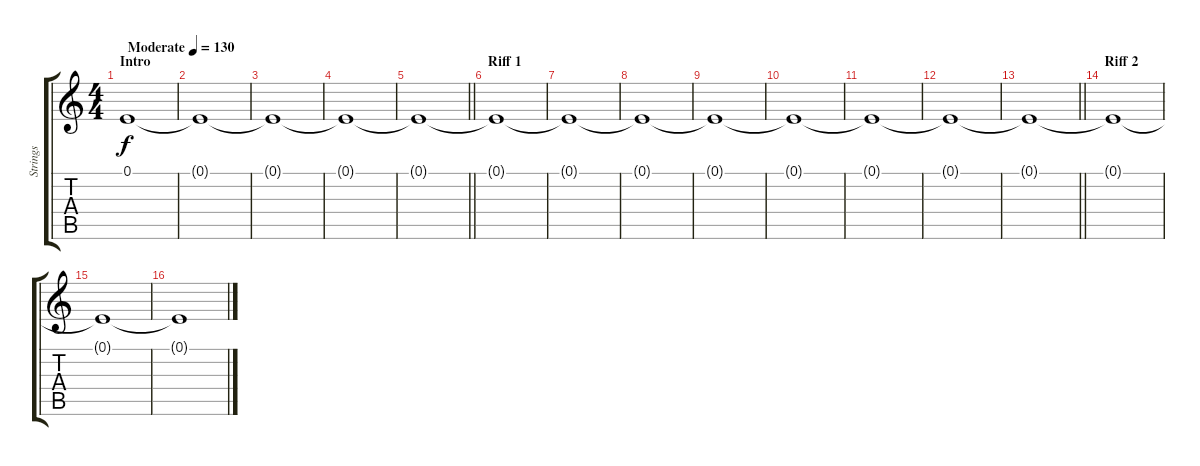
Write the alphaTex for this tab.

\track ("Strings" "Strings") {instrument stringensemble1}
\staff {score tabs}
\tuning (E4 B3 G3 D3 A2 E2) {hide}
\ts (4 4)
\section ("" "Intro")
\tempo (130 "Moderate")
\clef g2
\ks c
0.1.1{dy f instrument stringensemble2} |
0.1{t}.1 |
0.1{t}.1 |
0.1{t}.1 |
\barLineRight lightlight
0.1{t}.1 |
\section ("" "Riff 1")
0.1{t}.1 |
0.1{t}.1 |
0.1{t}.1 |
0.1{t}.1 |
0.1{t}.1 |
0.1{t}.1 |
0.1{t}.1 |
\barLineRight lightlight
0.1{t}.1 |
\section ("" "Riff 2")
0.1{t}.1 |
0.1{t}.1 |
0.1{t}.1
